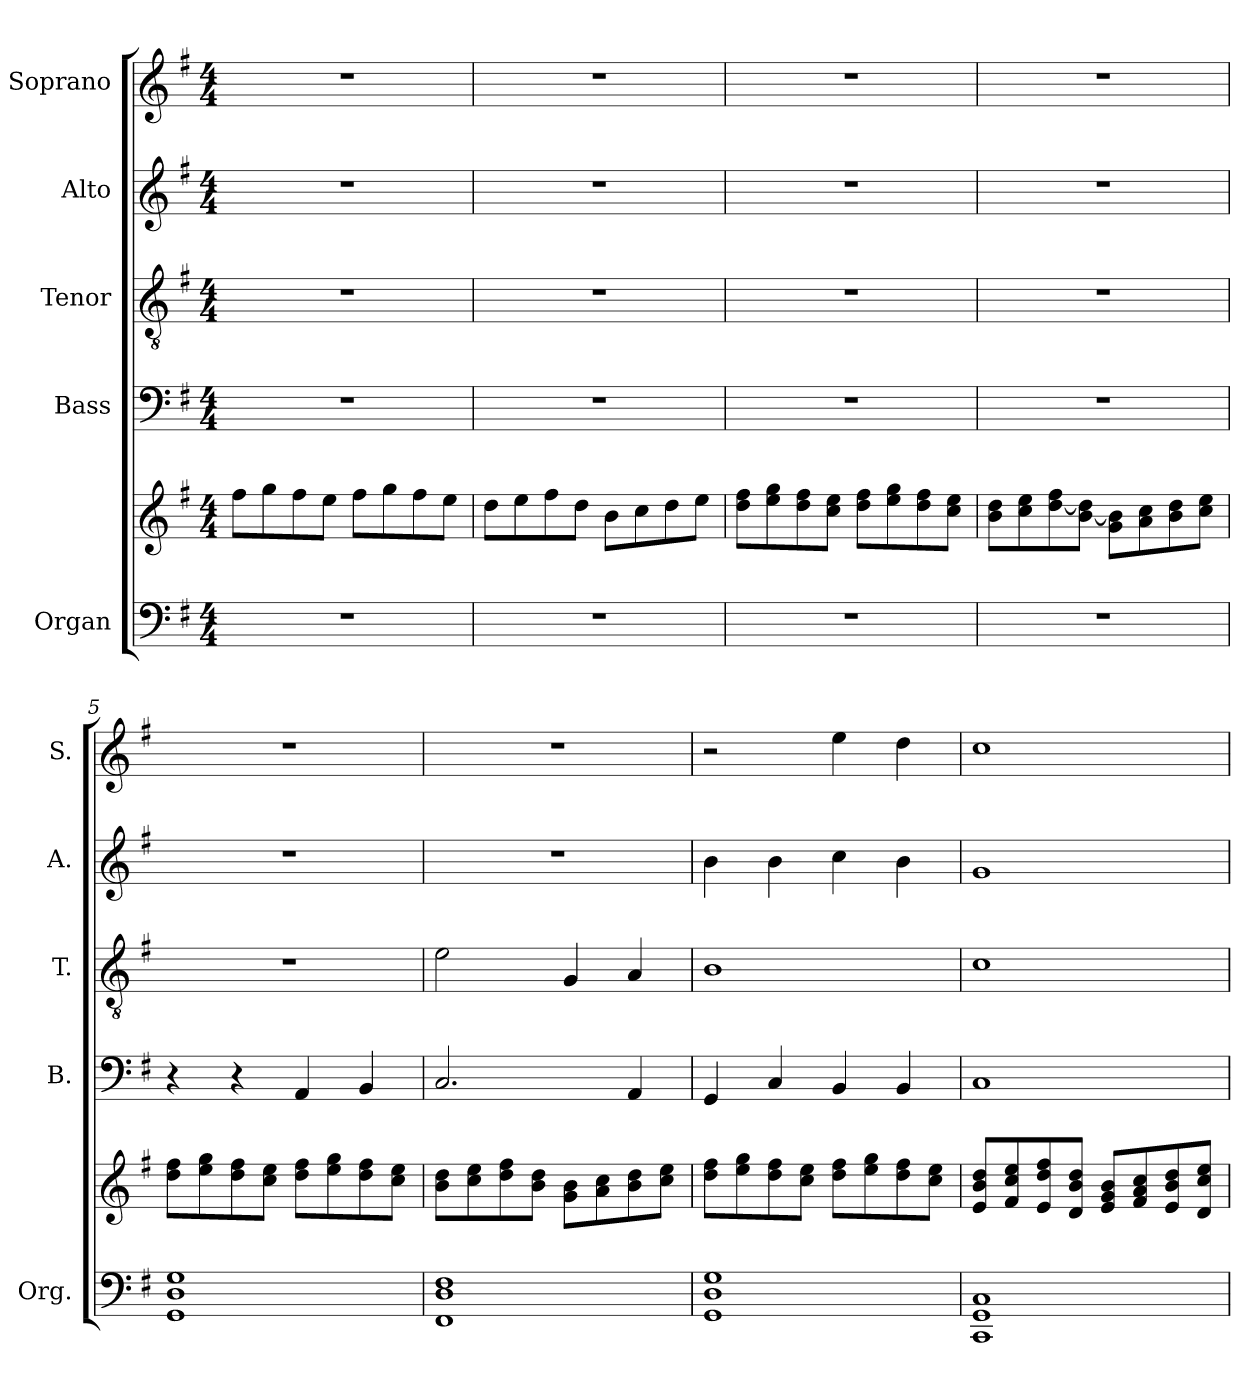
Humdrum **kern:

**kern	**kern	**kern	**kern	**kern	**kern
*part5	*part5	*part4	*part3	*part2	*part1
*staff6	*staff5	*staff4	*staff3	*staff2	*staff1
*I"Organ	*	*I"Bass	*I"Tenor	*I"Alto	*I"Soprano
*I'Org.	*	*I'B.	*I'T.	*I'A.	*I'S.
*clefF4	*clefG2	*clefF4	*clefGv2	*clefG2	*clefG2
*k[f#]	*k[f#]	*k[f#]	*k[f#]	*k[f#]	*k[f#]
*M4/4	*M4/4	*M4/4	*M4/4	*M4/4	*M4/4
=1	=1	=1	=1	=1	=1
1r	8ff#\L	1r	1r	1r	1r
.	8gg\	.	.	.	.
.	8ff#\	.	.	.	.
.	8ee\J	.	.	.	.
.	8ff#\L	.	.	.	.
.	8gg\	.	.	.	.
.	8ff#\	.	.	.	.
.	8ee\J	.	.	.	.
=2	=2	=2	=2	=2	=2
1r	8dd\L	1r	1r	1r	1r
.	8ee\	.	.	.	.
.	8ff#\	.	.	.	.
.	8dd\J	.	.	.	.
.	8b\L	.	.	.	.
.	8cc\	.	.	.	.
.	8dd\	.	.	.	.
.	8ee\J	.	.	.	.
=3	=3	=3	=3	=3	=3
1r	8dd\ 8ff#\L	1r	1r	1r	1r
.	8ee\ 8gg\	.	.	.	.
.	8dd\ 8ff#\	.	.	.	.
.	8cc\ 8ee\J	.	.	.	.
.	8dd\ 8ff#\L	.	.	.	.
.	8ee\ 8gg\	.	.	.	.
.	8dd\ 8ff#\	.	.	.	.
.	8cc\ 8ee\J	.	.	.	.
=4	=4	=4	=4	=4	=4
1r	8b\ 8dd\L	1r	1r	1r	1r
.	8cc\ 8ee\	.	.	.	.
.	[8dd\ 8ff#\	.	.	.	.
.	[8b\ 8dd\]J	.	.	.	.
.	8g\ 8b\]L	.	.	.	.
.	8a\ 8cc\	.	.	.	.
.	8b\ 8dd\	.	.	.	.
.	8cc\ 8ee\J	.	.	.	.
!!LO:LB:g=z
=5	=5	=5	=5	=5	=5
1GG 1D 1G	8dd\ 8ff#\L	4r	1r	1r	1r
.	8ee\ 8gg\	.	.	.	.
.	8dd\ 8ff#\	4r	.	.	.
.	8cc\ 8ee\J	.	.	.	.
.	8dd\ 8ff#\L	4AA/	.	.	.
.	8ee\ 8gg\	.	.	.	.
.	8dd\ 8ff#\	4BB/	.	.	.
.	8cc\ 8ee\J	.	.	.	.
=6	=6	=6	=6	=6	=6
1FF# 1D 1F#	8b\ 8dd\L	2.C/	2e\	1r	1r
.	8cc\ 8ee\	.	.	.	.
.	8dd\ 8ff#\	.	.	.	.
.	8b\ 8dd\J	.	.	.	.
.	8g\ 8b\L	.	4G/	.	.
.	8a\ 8cc\	.	.	.	.
.	8b\ 8dd\	4AA/	4A/	.	.
.	8cc\ 8ee\J	.	.	.	.
=7	=7	=7	=7	=7	=7
1GG 1D 1G	8dd\ 8ff#\L	4GG/	1B	4b\	2r
.	8ee\ 8gg\	.	.	.	.
.	8dd\ 8ff#\	4C/	.	4b\	.
.	8cc\ 8ee\J	.	.	.	.
.	8dd\ 8ff#\L	4BB/	.	4cc\	4ee\
.	8ee\ 8gg\	.	.	.	.
.	8dd\ 8ff#\	4BB/	.	4b\	4dd\
.	8cc\ 8ee\J	.	.	.	.
=8	=8	=8	=8	=8	=8
1CC 1GG 1C	8e/ 8b/ 8dd/L	1C	1c	1g	1cc
.	8f#/ 8cc/ 8ee/	.	.	.	.
.	8e/ 8dd/ 8ff#/	.	.	.	.
.	8d/ 8b/ 8dd/J	.	.	.	.
.	8e/ 8g/ 8b/L	.	.	.	.
.	8f#/ 8a/ 8cc/	.	.	.	.
.	8e/ 8b/ 8dd/	.	.	.	.
.	8d/ 8cc/ 8ee/J	.	.	.	.
=	=	=	=	=	=
*-	*-	*-	*-	*-	*-
